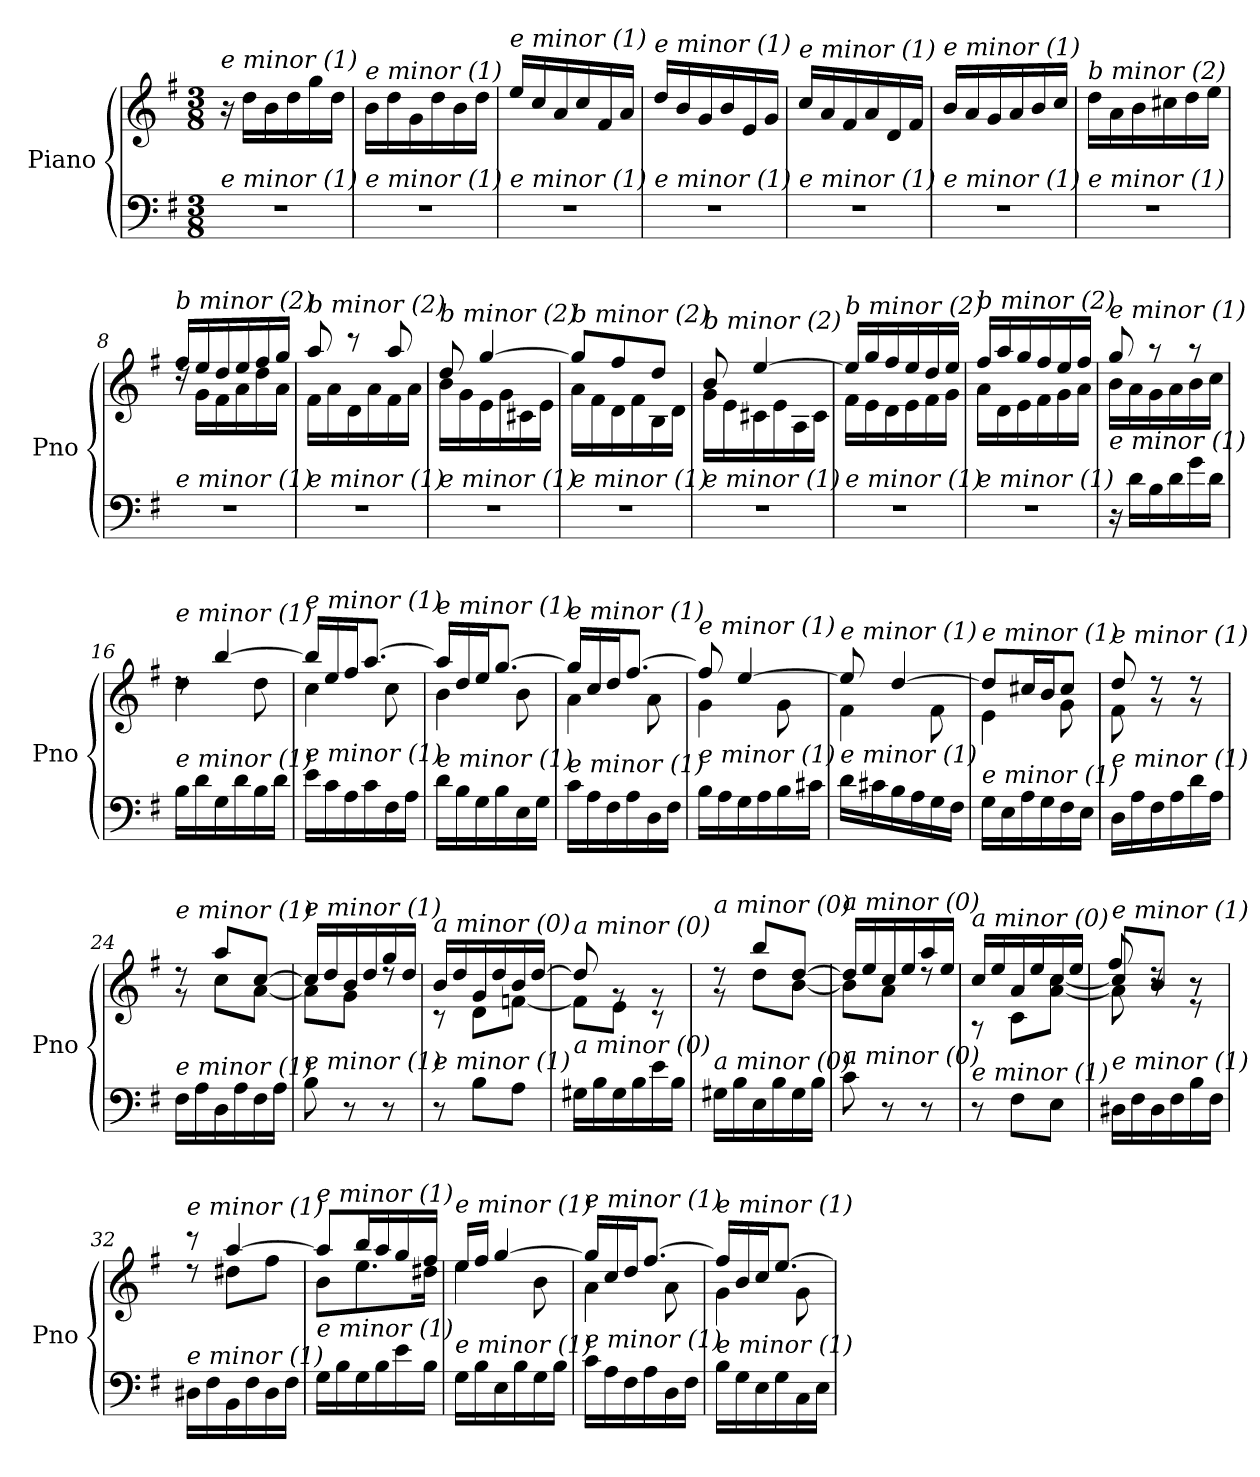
**kern	**kern
*part1	*part1
*staff2	*staff1
*I"Piano	*
*I'Pno	*
*clefF4	*clefG2
*k[f#]	*k[f#]
*M3/8	*M3/8
=1	=1
!	!LO:TX:i:t=e minor (1)
!LO:TX:i:t=e minor (1)	!
4.r	16r
.	16dd\LL
.	16b\
.	16dd\
.	16gg\
.	16dd\JJ
=2	=2
!	!LO:TX:i:t=e minor (1)
!LO:TX:i:t=e minor (1)	!
4.r	16b\LL
.	16dd\
.	16g\
.	16dd\
.	16b\
.	16dd\JJ
=3	=3
!	!LO:TX:i:t=e minor (1)
!LO:TX:i:t=e minor (1)	!
4.r	16ee/LL
.	16cc/
.	16a/
.	16cc/
.	16f#/
.	16a/JJ
=4	=4
!	!LO:TX:i:t=e minor (1)
!LO:TX:i:t=e minor (1)	!
4.r	16dd/LL
.	16b/
.	16g/
.	16b/
.	16e/
.	16g/JJ
=5	=5
!	!LO:TX:i:t=e minor (1)
!LO:TX:i:t=e minor (1)	!
4.r	16cc/LL
.	16a/
.	16f#/
.	16a/
.	16d/
.	16f#/JJ
=6	=6
!	!LO:TX:i:t=e minor (1)
!LO:TX:i:t=e minor (1)	!
4.r	16b/LL
.	16a/
.	16g/
.	16a/
.	16b/
.	16cc/JJ
!!LO:LB:g=z
=7	=7
!	!LO:TX:i:t=b minor (2)
!LO:TX:i:t=e minor (1)	!
4.r	16dd\LL
.	16a\
.	16b\
.	16cc#X\
.	16dd\
.	16ee\JJ
=8	=8
*	*^
!	!LO:TX:i:t=b minor (2)	!
!LO:TX:i:t=e minor (1)	!	!
4.r	16ff#/LL	16rdd
.	16ee/	16g\LL
.	16dd/	16f#\
.	16ee/	16a\
.	16ff#/	16dd\
.	16gg/JJ	16a\JJ
=9	=9	=9
!	!LO:TX:i:t=b minor (2)	!
!LO:TX:i:t=e minor (1)	!	!
4.r	8aa/	16f#\LL
.	.	16a\
.	8r	16d\
.	.	16a\
.	8aa/	16f#\
.	.	16a\JJ
=10	=10	=10
!	!LO:TX:i:t=b minor (2)	!
!LO:TX:i:t=e minor (1)	!	!
4.r	8dd/	16b\LL
.	.	16g\
.	[4gg/	16e\
.	.	16g\
.	.	16c#X\
.	.	16e\JJ
=11	=11	=11
!	!LO:TX:i:t=b minor (2)	!
!LO:TX:i:t=e minor (1)	!	!
4.r	8gg/L]	16a\LL
.	.	16f#\
.	8ff#/	16d\
.	.	16f#\
.	8dd/J	16B\
.	.	16d\JJ
=12	=12	=12
!	!LO:TX:i:t=b minor (2)	!
!LO:TX:i:t=e minor (1)	!	!
4.r	8b/	16g\LL
.	.	16e\
.	[4ee/	16c#X\
.	.	16e\
.	.	16A\
.	.	16c#\JJ
!!LO:LB:g=z	!!
=13	=13	=13
!	!LO:TX:i:t=b minor (2)	!
!LO:TX:i:t=e minor (1)	!	!
4.r	16ee/LL]	16f#\LL
.	16gg/	16e\
.	16ff#/	16d\
.	16ee/	16e\
.	16dd/	16f#\
.	16ee/JJ	16g\JJ
=14	=14	=14
!	!LO:TX:i:t=b minor (2)	!
!LO:TX:i:t=e minor (1)	!	!
4.r	16ff#/LL	16a\LL
.	16aa/	16d\
.	16gg/	16e\
.	16ff#/	16f#\
.	16ee/	16g\
.	16ff#/JJ	16a\JJ
=15	=15	=15
!	!LO:TX:i:t=e minor (1)	!
!LO:TX:i:t=e minor (1)	!	!
16r	8gg/	16b\LL
16d\LL	.	16a\
16B\	8r	16g\
16d\	.	16a\
16g\	8r	16b\
16d\JJ	.	16cc\JJ
=16	=16	=16
!	!LO:TX:i:t=e minor (1)	!
!LO:TX:i:t=e minor (1)	!	!
16B\LL	8rdd	4dd\
16d\	.	.
16G\	[4bb/	.
16d\	.	.
16B\	.	8dd\
16d\JJ	.	.
=17	=17	=17
!	!LO:TX:i:t=e minor (1)	!
!LO:TX:i:t=e minor (1)	!	!
16e\LL	16bb/LL]	4cc\
16c\	16ee/	.
16A\	16ff#/J	.
16c\	[8.aa/J	.
16F#\	.	8cc\
16A\JJ	.	.
=18	=18	=18
!	!LO:TX:i:t=e minor (1)	!
!LO:TX:i:t=e minor (1)	!	!
16d\LL	16aa/LL]	4b\
16B\	16dd/	.
16G\	16ee/J	.
16B\	[8.gg/J	.
16E\	.	8b\
16G\JJ	.	.
!!LO:LB:g=z	!!
=19	=19	=19
!	!LO:TX:i:t=e minor (1)	!
!LO:TX:i:t=e minor (1)	!	!
16c\LL	16gg/LL]	4a\
16A\	16cc/	.
16F#\	16dd/J	.
16A\	[8.ff#/J	.
16D\	.	8a\
16F#\JJ	.	.
=20	=20	=20
!	!LO:TX:i:t=e minor (1)	!
!LO:TX:i:t=e minor (1)	!	!
16B\LL	8ff#/]	4g\
16A\	.	.
16G\	[4ee/	.
16A\	.	.
16B\	.	8g\
16c#X\JJ	.	.
=21	=21	=21
!	!LO:TX:i:t=e minor (1)	!
!LO:TX:i:t=e minor (1)	!	!
16d\LL	8ee/]	4f#\
16c#X\	.	.
16B\	[4dd/	.
16A\	.	.
16G\	.	8f#\
16F#\JJ	.	.
=22	=22	=22
!	!LO:TX:i:t=e minor (1)	!
!LO:TX:i:t=e minor (1)	!	!
16G\LL	8dd/L]	4e\
16E\	.	.
16A\	16cc#X/L	.
16G\	16b/J	.
16F#\	8cc#/J	8g\
16E\JJ	.	.
=23	=23	=23
!	!LO:TX:i:t=e minor (1)	!
!LO:TX:i:t=e minor (1)	!	!
16D\LL	8dd/	8f#\
16A\	.	.
16F#\	8rg	8rdd
16A\	.	.
16d\	8rg	8rdd
16A\JJ	.	.
=24	=24	=24
!	!LO:TX:i:t=e minor (1)	!
!LO:TX:i:t=e minor (1)	!	!
16F#\LL	8rg	8rdd
16A\	.	.
16D\	8aa/L	8cc\L
16A\	.	.
16F#\	[8cc/J	[8a\J
16A\JJ	.	.
!!LO:LB:g=z	!!
=25	=25	=25
!	!LO:TX:i:t=e minor (1)	!
!LO:TX:i:t=e minor (1)	!	!
8B\	16cc/LL]	8a\L]
.	16dd/	.
8r	16b/	8g\J
.	16dd/	.
8r	16gg/	8rdd
.	16dd/JJ	.
=26	=26	=26
!	!LO:TX:i:t=a minor (0)	!
!LO:TX:i:t=e minor (1)	!	!
8r	16b/LL	8r
.	16dd/	.
8B\L	16g/	8d\L
.	16dd/	.
8A\J	16b/	[8fn\J
.	[16dd/JJ	.
=27	=27	=27
!	!LO:TX:i:t=a minor (0)	!
!LO:TX:i:t=a minor (0)	!	!
16G#X\LL	8dd/]	8f\L]
16B\	.	.
16G#\	8rg	8e\J
16B\	.	.
16e\	8rg	8r
16B\JJ	.	.
=28	=28	=28
!	!LO:TX:i:t=a minor (0)	!
!LO:TX:i:t=a minor (0)	!	!
16G#X\LL	8rg	8rdd
16B\	.	.
16E\	8bb/L	8dd\L
16B\	.	.
16G#\	[8dd/J	[8b\J
16B\JJ	.	.
=29	=29	=29
!	!LO:TX:i:t=a minor (0)	!
!LO:TX:i:t=a minor (0)	!	!
8c\	16dd/LL]	8b\L]
.	16ee/	.
8r	16cc/	8a\J
.	16ee/	.
8r	16aa/	8rdd
.	16ee/JJ	.
=30	=30	=30
!	!LO:TX:i:t=a minor (0)	!
!LO:TX:i:t=e minor (1)	!	!
8r	16cc/LL	8r
.	16ee/	.
8F#\L	16a/	8c\L
.	16ee/	.
8E\J	16cc/	[8a\ [8cc\J
.	16ee/JJ	.
!!LO:PB:g=z
=31	=31	=31
*	*	*^
!	!LO:TX:i:t=e minor (1)	!	!
!LO:TX:i:t=e minor (1)	!	!	!
16D#X\LL	8cc/L]	8a\]	8ff#/
16F#\	.	.	.
16D#\	8b/J	8r	8rdd
16F#\	.	.	.
16B\	8re	8r	8r
16F#\JJ	.	.	.
*	*	*v	*v
=32	=32	=32
!	!LO:TX:i:t=e minor (1)	!
!LO:TX:i:t=e minor (1)	!	!
16D#X\LL	8r	8rdd
16F#\	.	.
16BB\	[4aa/	8dd#X\L
16F#\	.	.
16D#\	.	8ff#\J
16F#\JJ	.	.
=33	=33	=33
!	!LO:TX:i:t=e minor (1)	!
!LO:TX:i:t=e minor (1)	!	!
16G\LL	8aa/L]	8b\L
16B\	.	.
16G\	16bb/L	8.ee\
16B\	16aa/	.
16e\	16gg/	.
16B\JJ	16ff#/JJ	16dd#X\Jk
=34	=34	=34
!	!LO:TX:i:t=e minor (1)	!
!LO:TX:i:t=e minor (1)	!	!
16G\LL	16ee/LL	4ee\
16B\	16ff#/JJ	.
16E\	[4gg/	.
16B\	.	.
16G\	.	8b\
16B\JJ	.	.
=35	=35	=35
!	!LO:TX:i:t=e minor (1)	!
!LO:TX:i:t=e minor (1)	!	!
16c\LL	16gg/LL]	4a\
16A\	16cc/	.
16F#\	16dd/J	.
16A\	[8.ff#/J	.
16D\	.	8a\
16F#\JJ	.	.
=36	=36	=36
!	!LO:TX:i:t=e minor (1)	!
!LO:TX:i:t=e minor (1)	!	!
16B\LL	16ff#/LL]	4g\
16G\	16b/	.
16E\	16cc/J	.
16G\	[8.ee/J	.
16C\	.	8g\
16E\JJ	.	.
*	*v	*v
=	=
*-	*-
